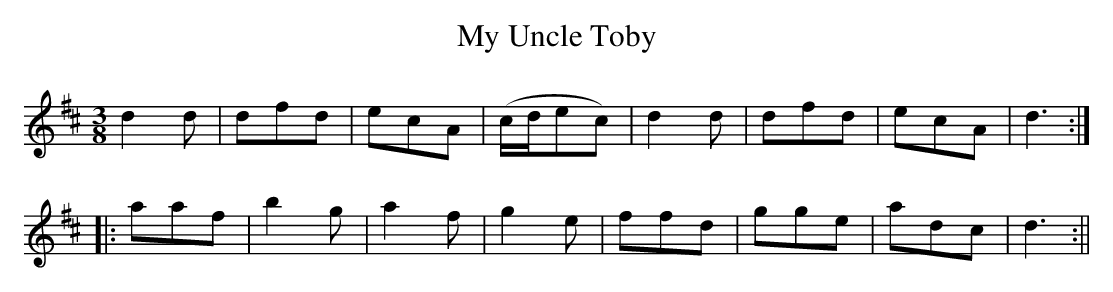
X:1
T:My Uncle Toby
M:3/8
L:1/8
K:D
d2d|dfd|ecA|(c/d/ec)|d2d|dfd|ecA|d3:|
|:aaf|b2g|a2f|g2e|ffd|gge|adc|d3:||
